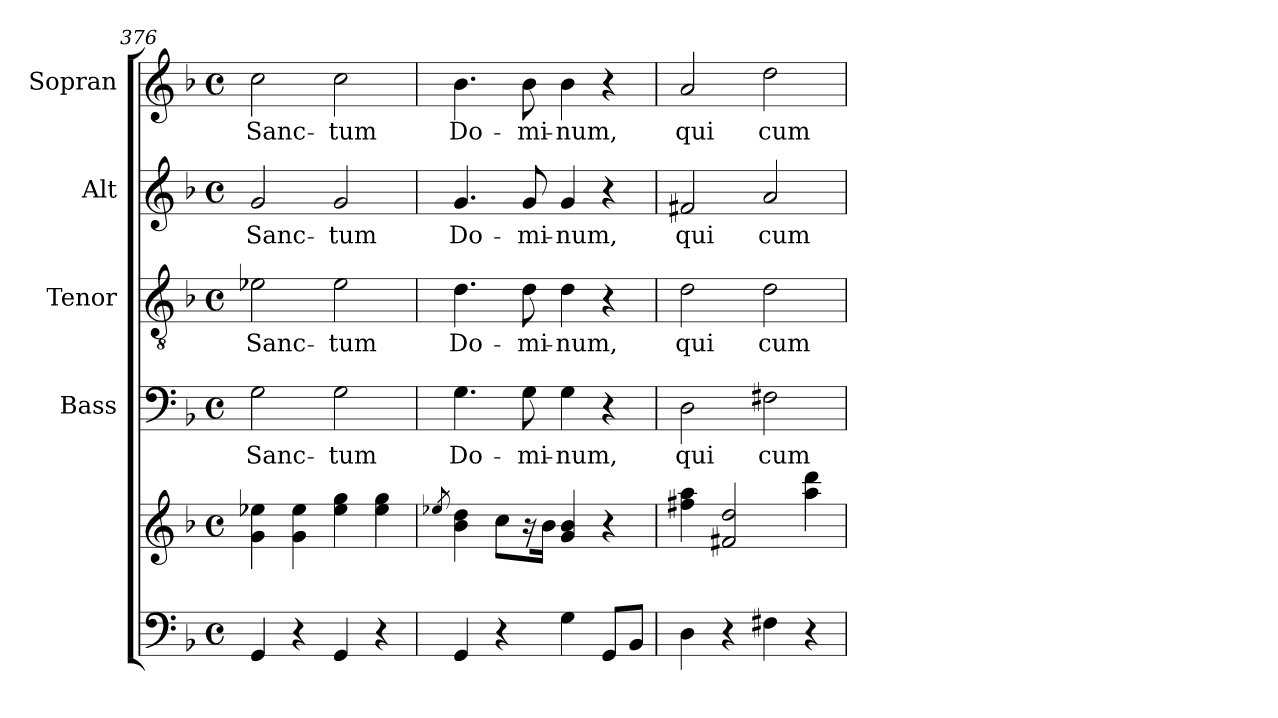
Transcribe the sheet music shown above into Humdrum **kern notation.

**kern	**kern	**kern	**text	**kern	**text	**kern	**text	**kern	**text
*part5	*part5	*part4	*part4	*part3	*part3	*part2	*part2	*part1	*part1
*staff6	*staff5	*staff4	*staff4	*staff3	*staff3	*staff2	*staff2	*staff1	*staff1
*	*	*I"Bass	*	*I"Tenor	*	*I"Alt	*	*I"Sopran	*
*	*	*I'B.	*	*I'T.	*	*I'A.	*	*I'S.	*
*clefF4	*clefG2	*clefF4	*	*clefGv2	*	*clefG2	*	*clefG2	*
*k[b-]	*k[b-]	*k[b-]	*	*k[b-]	*	*k[b-]	*	*k[b-]	*
*F:	*F:	*F:	*	*F:	*	*F:	*	*F:	*
*M4/4	*M4/4	*M4/4	*	*M4/4	*	*M4/4	*	*M4/4	*
*met(c)	*met(c)	*met(c)	*	*met(c)	*	*met(c)	*	*met(c)	*
=376	=376	=376	=376	=376	=376	=376	=376	=376	=376
!	!	!	!LO:LY:b	!	!LO:LY:b	!	!LO:LY:b	!	!LO:LY:b
4GG/	4g\ 4ee-X\	2G\	Sanc-	2e-X\	Sanc-	2g/	Sanc-	2cc\	Sanc-
4r	4g\ 4ee-\	.	.	.	.	.	.	.	.
!	!	!	!LO:LY:b	!	!LO:LY:b	!	!LO:LY:b	!	!LO:LY:b
4GG/	4ee-\ 4gg\	2G\	-tum	2e-\	-tum	2g/	-tum	2cc\	-tum
4r	4ee-\ 4gg\	.	.	.	.	.	.	.	.
=377	=377	=377	=377	=377	=377	=377	=377	=377	=377
.	8qee-X/	.	.	.	.	.	.	.	.
!	!	!	!LO:LY:b	!	!LO:LY:b	!	!LO:LY:b	!	!LO:LY:b
4GG/	4b-\ 4dd\	4.G\	Do-	4.d\	Do-	4.g/	Do-	4.b-\	Do-
4r	8cc\L	.	.	.	.	.	.	.	.
!	!	!	!LO:LY:b	!	!LO:LY:b	!	!LO:LY:b	!	!LO:LY:b
.	16r	8G\	-mi-	8d\	-mi-	8g/	-mi-	8b-\	-mi-
.	16b-\Jk	.	.	.	.	.	.	.	.
!	!	!	!LO:LY:b	!	!LO:LY:b	!	!LO:LY:b	!	!LO:LY:b
4G\	4g/ 4b-/	4G\	-num,	4d\	-num,	4g/	-num,	4b-\	-num,
8GG/L	4r	4r	.	4r	.	4r	.	4r	.
8BB-/J	.	.	.	.	.	.	.	.	.
!!LO:LB:g=z
=378	=378	=378	=378	=378	=378	=378	=378	=378	=378
!	!	!	!LO:LY:b	!	!LO:LY:b	!	!LO:LY:b	!	!LO:LY:b
4D\	4ff#X\ 4aa\	2D\	qui	2d\	qui	2f#X/	qui	2a/	qui
4r	2f#X/ 2dd/	.	.	.	.	.	.	.	.
!	!	!	!LO:LY:b	!	!LO:LY:b	!	!LO:LY:b	!	!LO:LY:b
4F#X\	.	2F#X\	cum	2d\	cum	2a/	cum	2dd\	cum
4r	4aa\ 4ddd\	.	.	.	.	.	.	.	.
=	=	=	=	=	=	=	=	=	=
*-	*-	*-	*-	*-	*-	*-	*-	*-	*-
